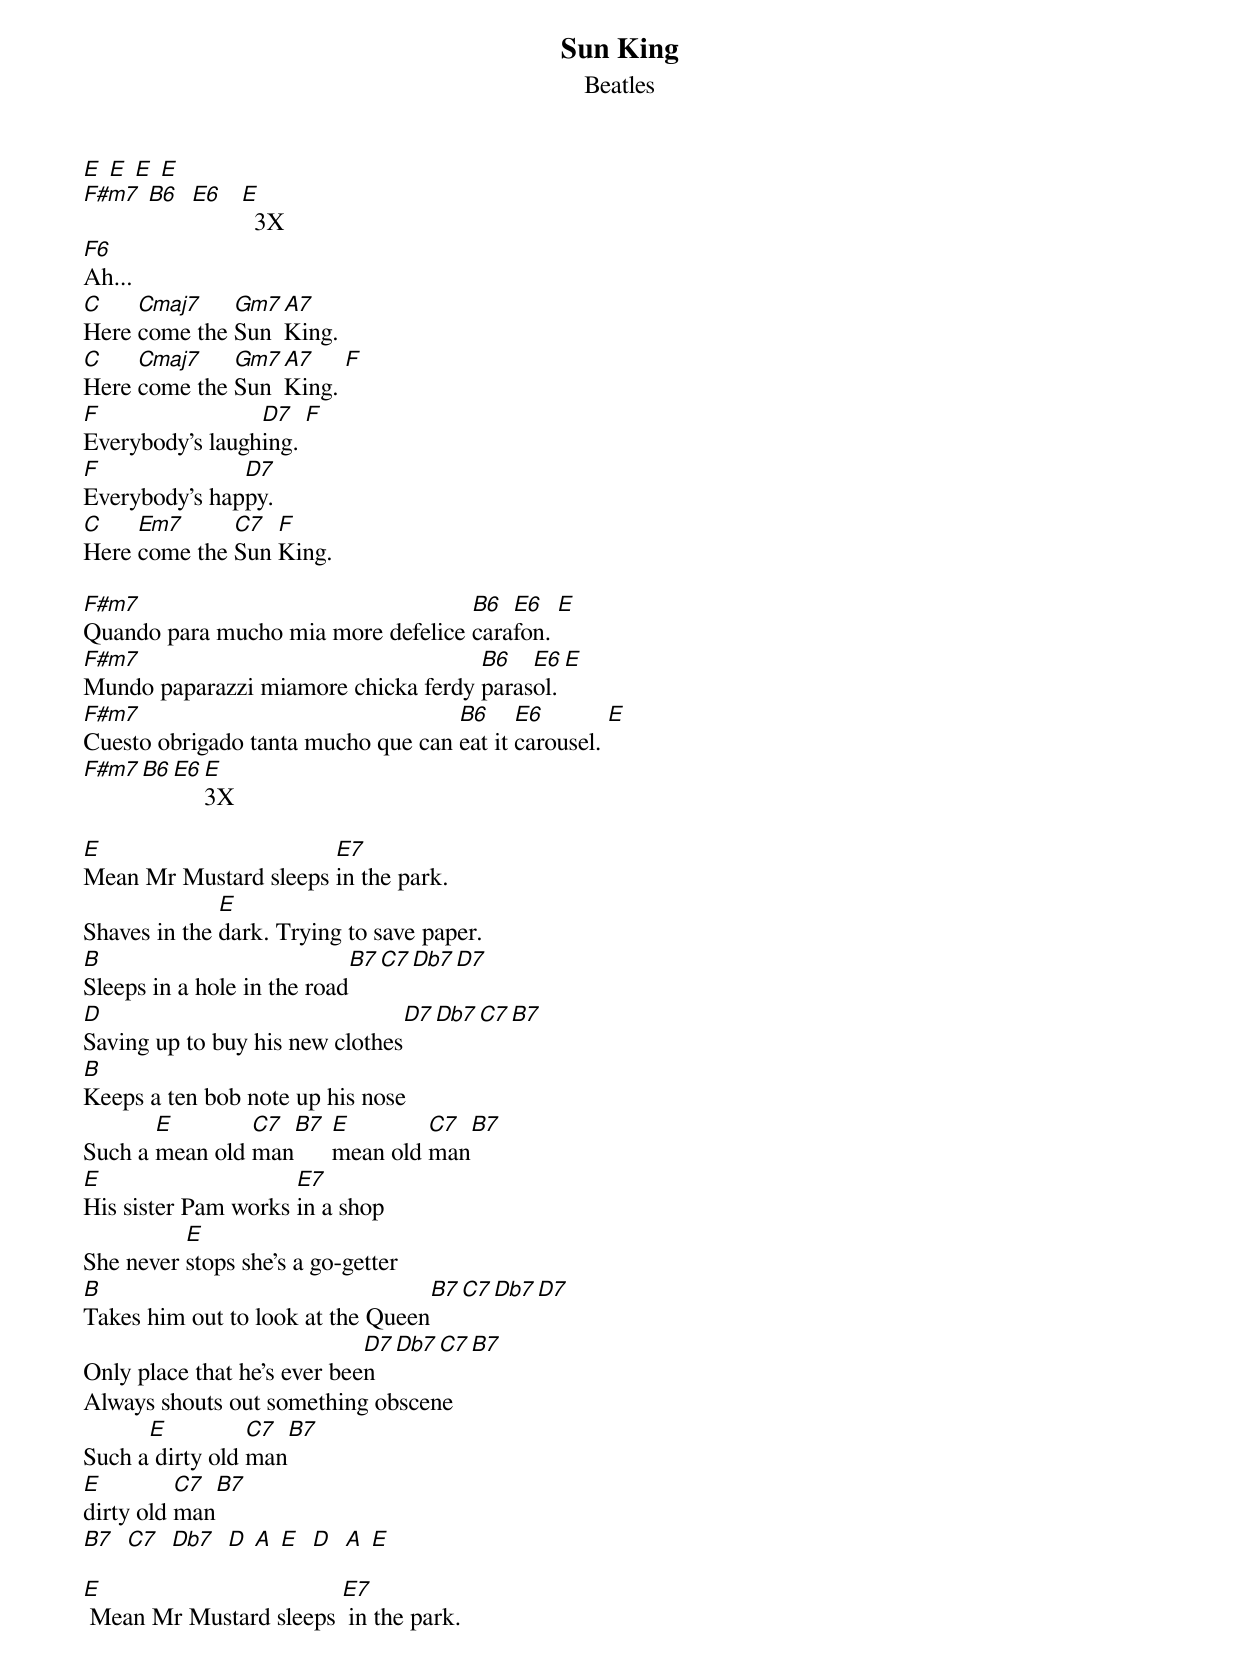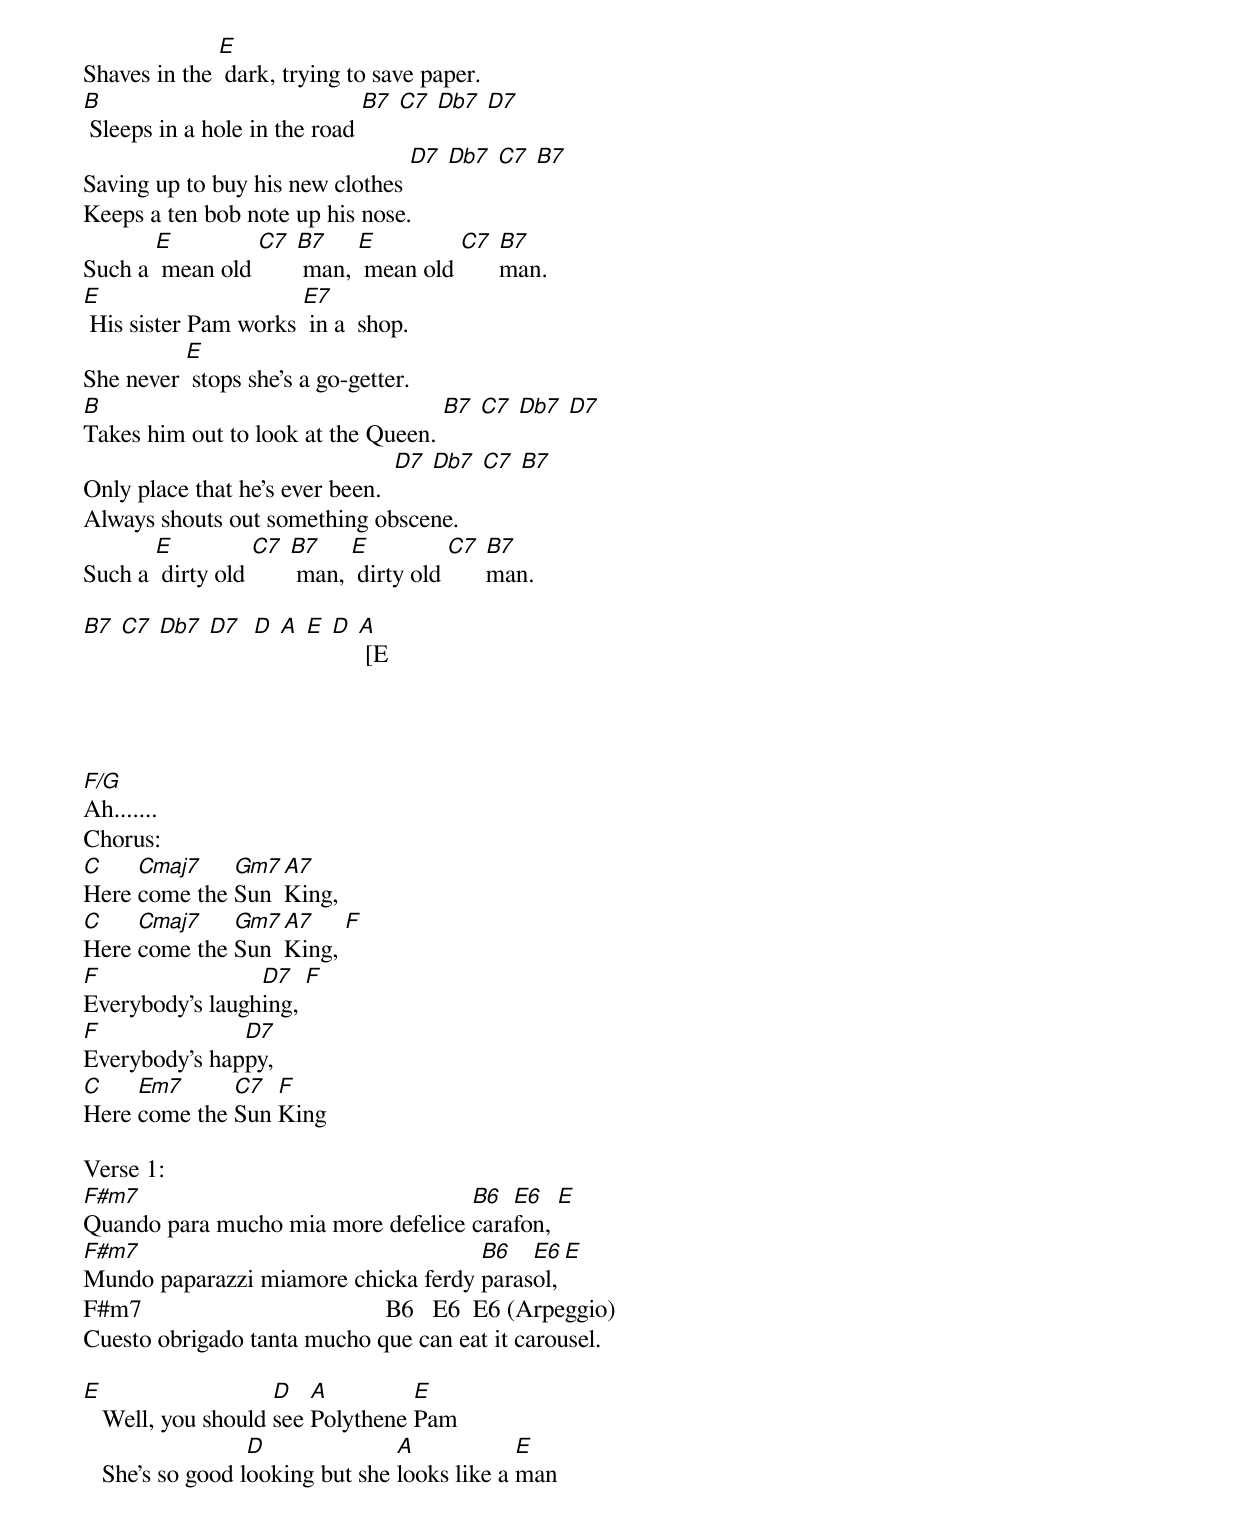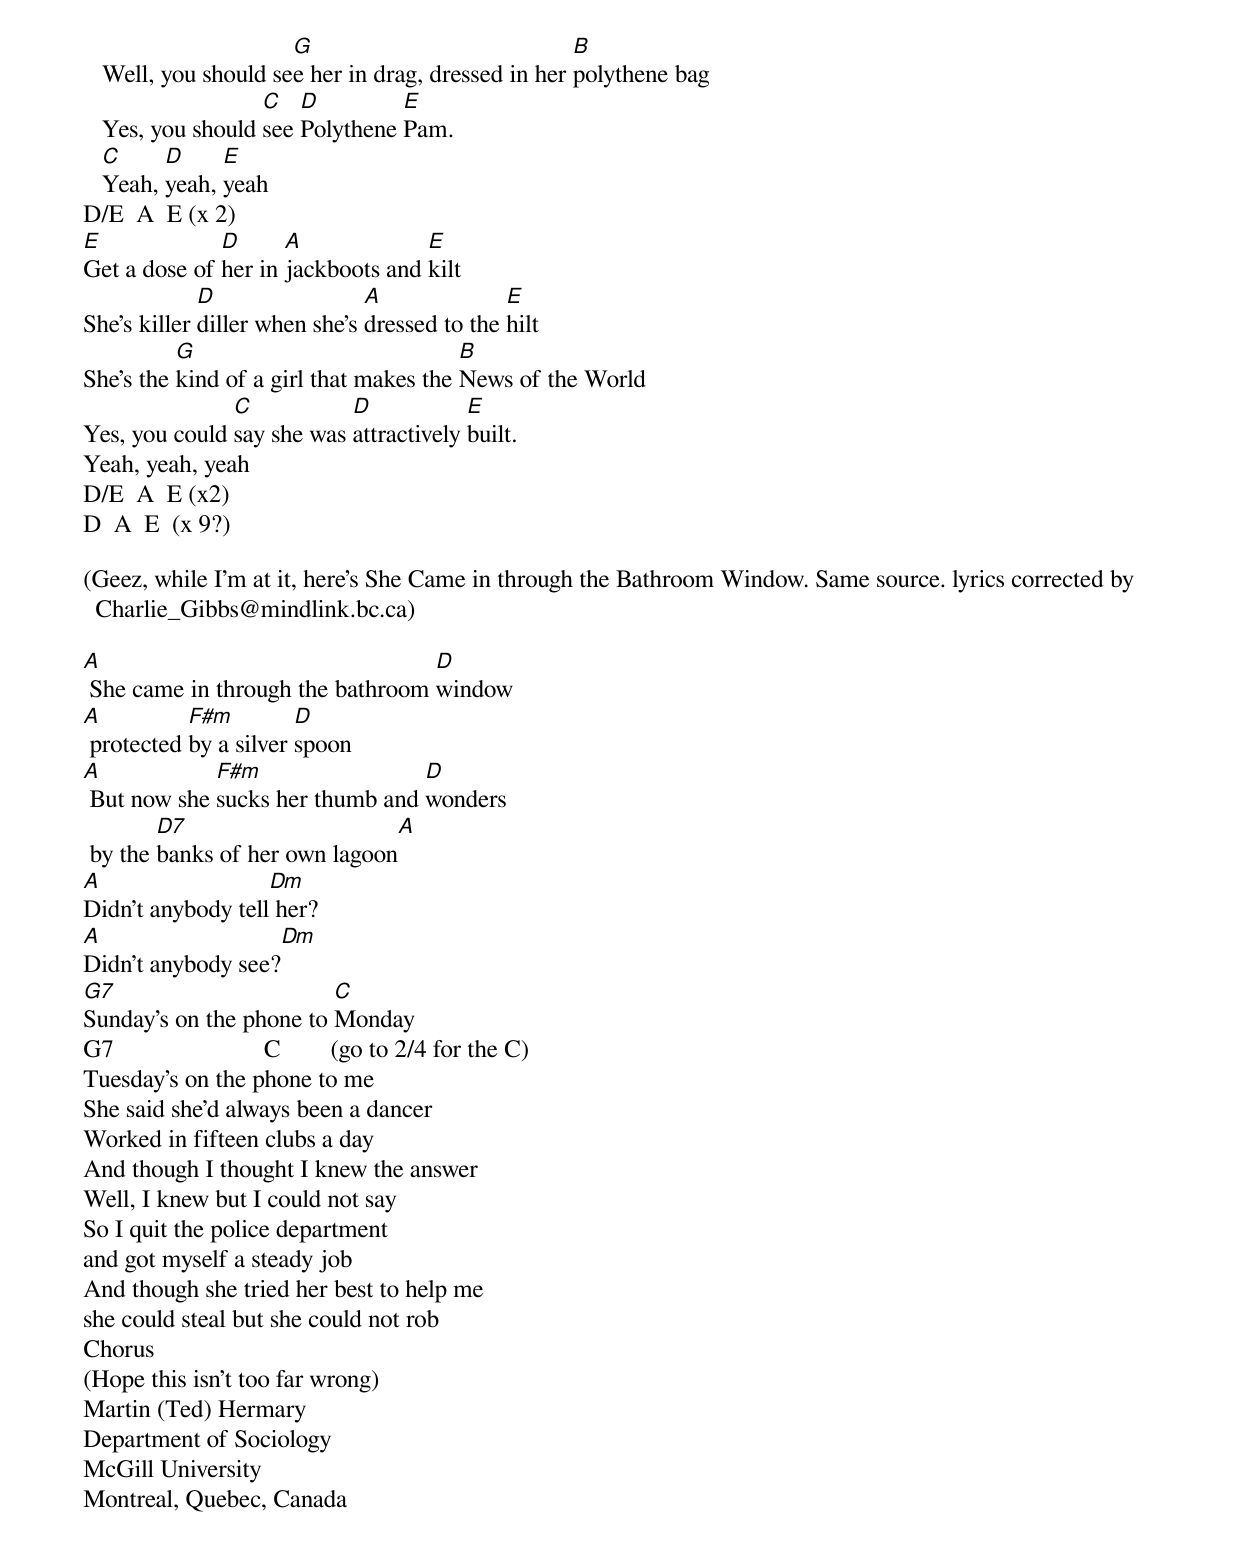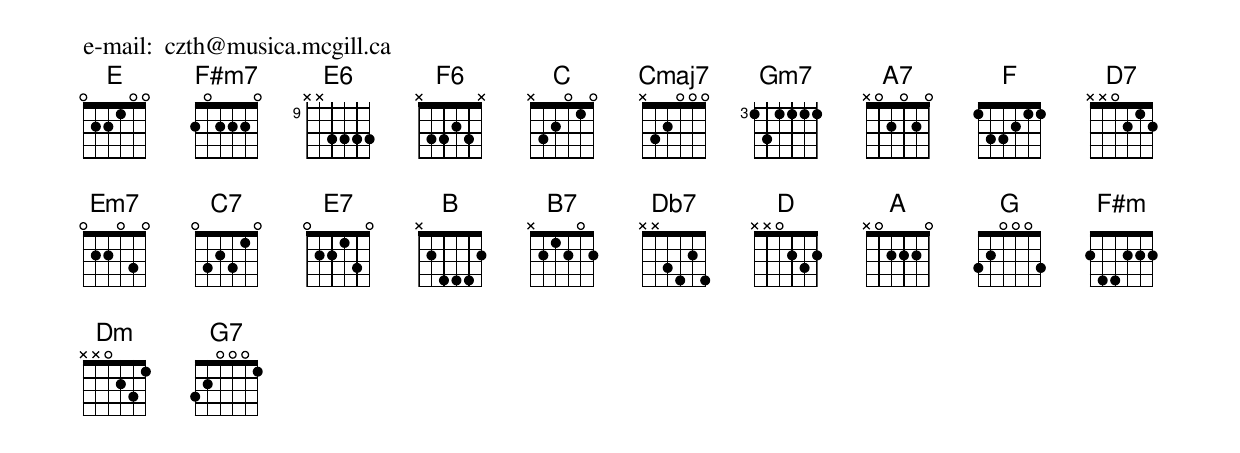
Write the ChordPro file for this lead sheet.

{title:Sun King}
{subtitle:Beatles}
[E] [E] [E] [E]
[F#m7] [B6]  [E6]   [E]  3X
[F6]Ah...
[C]Here [Cmaj7]come the [Gm7]Sun [A7]King.
[C]Here [Cmaj7]come the [Gm7]Sun [A7]King. [F]
[F]Everybody's laugh[D7]ing. [F]
[F]Everybody's hap[D7]py.
[C]Here [Em7]come the [C7]Sun [F]King.

[F#m7]Quando para mucho mia more defelice [B6]cara[E6]fon. [E]
[F#m7]Mundo paparazzi miamore chicka ferdy [B6]paras[E6]ol. [E]
[F#m7]Cuesto obrigado tanta mucho que can [B6]eat it [E6]carousel. [E]
[F#m7][B6][E6][E]3X

[E]Mean Mr Mustard sleeps [E7]in the park.
Shaves in the [E]dark. Trying to save paper.
[B]Sleeps in a hole in the road[B7][C7][Db7][D7]
[D]Saving up to buy his new clothes[D7][Db7][C7][B7]
[B]Keeps a ten bob note up his nose
Such a [E]mean old [C7]man[B7] [E]mean old [C7]man[B7]
[E]His sister Pam works [E7]in a shop
She never [E]stops she's a go-getter
[B]Takes him out to look at the Queen[B7][C7][Db7][D7]
Only place that he's ever bee[D7]n[Db7][C7][B7]
Always shouts out something obscene
Such a[E] dirty old [C7]man[B7]
[E]dirty old [C7]man[B7]
[B7]  [C7]  [Db7]  [D] [A] [E]  [D]  [A] [E]

[E] Mean Mr Mustard sleeps [E7] in the park.
Shaves in the [E] dark, trying to save paper.
[B] Sleeps in a hole in the road [B7] [C7] [Db7] [D7]
Saving up to buy his new clothes [D7] [Db7] [C7] [B7]
Keeps a ten bob note up his nose.
Such a [E] mean old [C7] [B7] man, [E] mean old [C7] [B7]man.
[E] His sister Pam works [E7] in a  shop.
She never [E] stops she's a go-getter.
[B]Takes him out to look at the Queen. [B7] [C7] [Db7] [D7]
Only place that he's ever been.  [D7] [Db7] [C7] [B7]
Always shouts out something obscene.
Such a [E] dirty old [C7] [B7] man, [E] dirty old [C7] [B7]man.

[B7] [C7] [Db7] [D7]  [D] [A] [E] [D] [A] [E




[F/G]Ah.......
Chorus:
[C]Here [Cmaj7]come the [Gm7]Sun [A7]King,
[C]Here [Cmaj7]come the [Gm7]Sun [A7]King, [F]
[F]Everybody's laugh[D7]ing, [F]
[F]Everybody's hap[D7]py,
[C]Here [Em7]come the [C7]Sun [F]King

Verse 1:
[F#m7]Quando para mucho mia more defelice [B6]cara[E6]fon, [E]
[F#m7]Mundo paparazzi miamore chicka ferdy [B6]paras[E6]ol, [E]
F#m7                                       B6   E6  E6 (Arpeggio)
Cuesto obrigado tanta mucho que can eat it carousel.

[E]   Well, you should [D]see [A]Polythene [E]Pam
   She's so good l[D]ooking but she [A]looks like a [E]man
   Well, you should se[G]e her in drag, dressed in her [B]polythene bag
   Yes, you should [C]see [D]Polythene [E]Pam.
   [C]Yeah, [D]yeah, [E]yeah
D/E  A  E (x 2)
[E]Get a dose of [D]her in [A]jackboots and [E]kilt
She's killer [D]diller when she's [A]dressed to the [E]hilt
She's the [G]kind of a girl that makes the [B]News of the World
Yes, you could [C]say she was [D]attractively [E]built.
Yeah, yeah, yeah
D/E  A  E (x2)
D  A  E  (x 9?)

(Geez, while I'm at it, here's She Came in through the Bathroom Window. Same source. lyrics corrected by Charlie_Gibbs@mindlink.bc.ca)

[A] She came in through the bathroom [D]window
[A] protected [F#m]by a silver [D]spoon
[A] But now she [F#m]sucks her thumb and [D]wonders
 by the [D7]banks of her own lagoon[A]
[A]Didn't anybody tell[Dm] her?
[A]Didn't anybody see?[Dm]
[G7]Sunday's on the phone to [C]Monday
G7                        C        (go to 2/4 for the C)
Tuesday's on the phone to me
She said she'd always been a dancer
Worked in fifteen clubs a day
And though I thought I knew the answer
Well, I knew but I could not say
So I quit the police department
and got myself a steady job
And though she tried her best to help me
she could steal but she could not rob
Chorus
(Hope this isn't too far wrong)
Martin (Ted) Hermary
Department of Sociology
McGill University
Montreal, Quebec, Canada
e-mail:  czth@musica.mcgill.ca
